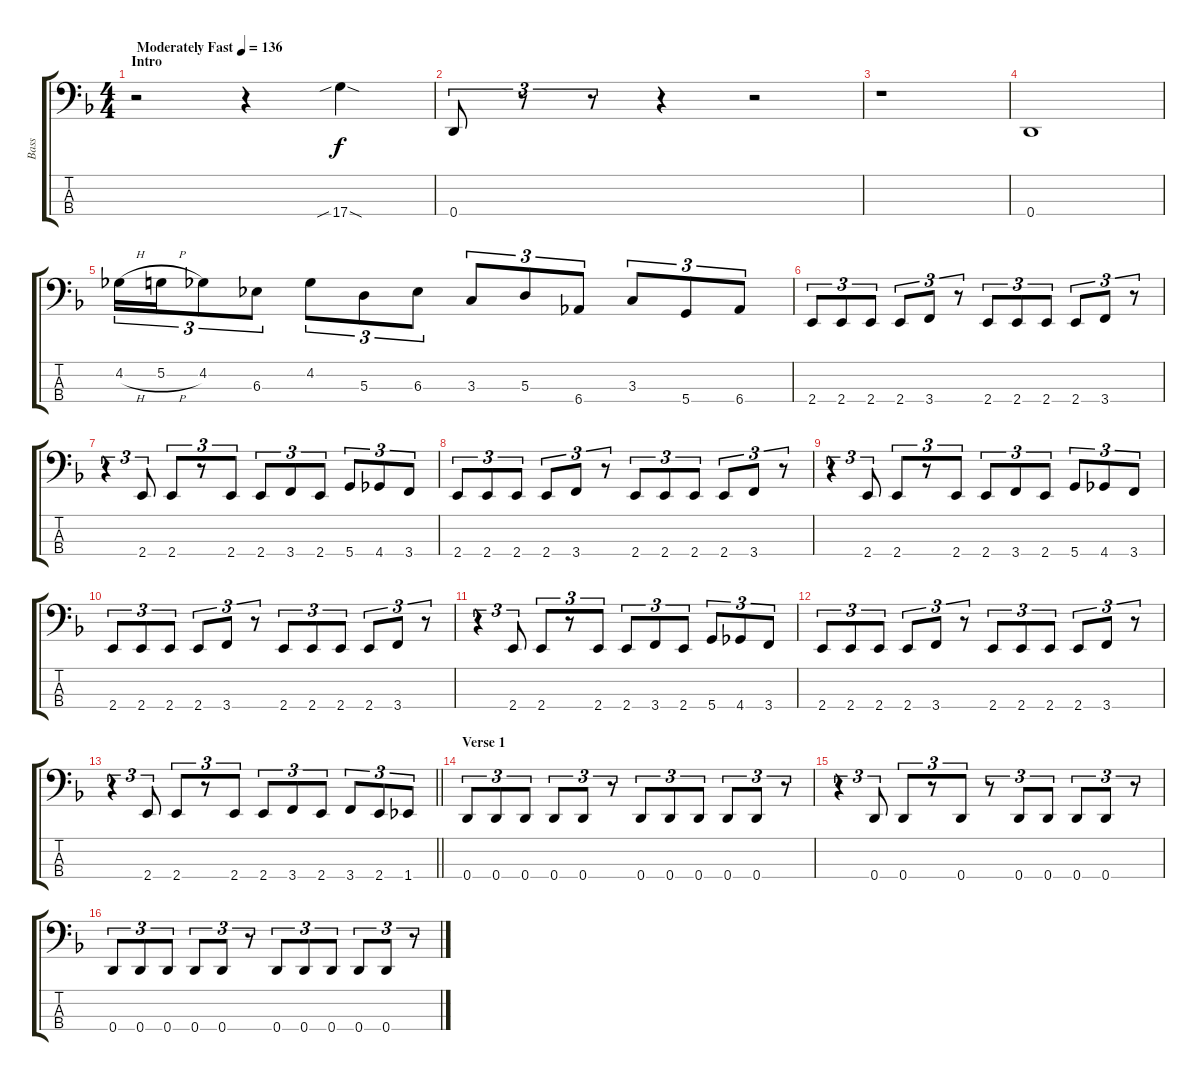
\track ("Bass" "Bass") {instrument electricbasspick}
\staff {score tabs}
\tuning (G2 D2 A1 D1) {hide}
\ts (4 4)
\section ("" "Intro")
\tempo (136 "Moderately Fast")
\clef f4
\ks dminor
r.2{dy f instrument electricbasspick} r.4 17.4{sib sod}.4 |
0.4.8{tu (3 2)} r.8{tu (3 2)} r.8{tu (3 2)} r.4 r.2 |
r.1 |
0.4.1 |
4.2{h}.16{tu (3 2)} 5.2{h}.16{tu (3 2)} 4.2.8{tu (3 2)} 6.3.8{tu (3 2)} 4.2.8{tu (3 2)} 5.3.8{tu (3 2)} 6.3.8{tu (3 2)} 3.3.8{tu (3 2)} 5.3.8{tu (3 2)} 6.4.8{tu (3 2)} 3.3.8{tu (3 2)} 5.4.8{tu (3 2)} 6.4.8{tu (3 2)} |
2.4.8{tu (3 2)} 2.4.8{tu (3 2)} 2.4.8{tu (3 2)} 2.4.8{tu (3 2)} 3.4.8{tu (3 2)} r.8{tu (3 2)} 2.4.8{tu (3 2)} 2.4.8{tu (3 2)} 2.4.8{tu (3 2)} 2.4.8{tu (3 2)} 3.4.8{tu (3 2)} r.8{tu (3 2)} |
r.4{tu (3 2)} 2.4.8{tu (3 2)} 2.4.8{tu (3 2)} r.8{tu (3 2)} 2.4.8{tu (3 2)} 2.4.8{tu (3 2)} 3.4.8{tu (3 2)} 2.4.8{tu (3 2)} 5.4.8{tu (3 2)} 4.4.8{tu (3 2)} 3.4.8{tu (3 2)} |
2.4.8{tu (3 2)} 2.4.8{tu (3 2)} 2.4.8{tu (3 2)} 2.4.8{tu (3 2)} 3.4.8{tu (3 2)} r.8{tu (3 2)} 2.4.8{tu (3 2)} 2.4.8{tu (3 2)} 2.4.8{tu (3 2)} 2.4.8{tu (3 2)} 3.4.8{tu (3 2)} r.8{tu (3 2)} |
r.4{tu (3 2)} 2.4.8{tu (3 2)} 2.4.8{tu (3 2)} r.8{tu (3 2)} 2.4.8{tu (3 2)} 2.4.8{tu (3 2)} 3.4.8{tu (3 2)} 2.4.8{tu (3 2)} 5.4.8{tu (3 2)} 4.4.8{tu (3 2)} 3.4.8{tu (3 2)} |
2.4.8{tu (3 2)} 2.4.8{tu (3 2)} 2.4.8{tu (3 2)} 2.4.8{tu (3 2)} 3.4.8{tu (3 2)} r.8{tu (3 2)} 2.4.8{tu (3 2)} 2.4.8{tu (3 2)} 2.4.8{tu (3 2)} 2.4.8{tu (3 2)} 3.4.8{tu (3 2)} r.8{tu (3 2)} |
r.4{tu (3 2)} 2.4.8{tu (3 2)} 2.4.8{tu (3 2)} r.8{tu (3 2)} 2.4.8{tu (3 2)} 2.4.8{tu (3 2)} 3.4.8{tu (3 2)} 2.4.8{tu (3 2)} 5.4.8{tu (3 2)} 4.4.8{tu (3 2)} 3.4.8{tu (3 2)} |
2.4.8{tu (3 2)} 2.4.8{tu (3 2)} 2.4.8{tu (3 2)} 2.4.8{tu (3 2)} 3.4.8{tu (3 2)} r.8{tu (3 2)} 2.4.8{tu (3 2)} 2.4.8{tu (3 2)} 2.4.8{tu (3 2)} 2.4.8{tu (3 2)} 3.4.8{tu (3 2)} r.8{tu (3 2)} |
\barLineRight lightlight
r.4{tu (3 2)} 2.4.8{tu (3 2)} 2.4.8{tu (3 2)} r.8{tu (3 2)} 2.4.8{tu (3 2)} 2.4.8{tu (3 2)} 3.4.8{tu (3 2)} 2.4.8{tu (3 2)} 3.4.8{tu (3 2)} 2.4.8{tu (3 2)} 1.4.8{tu (3 2)} |
\section ("" "Verse 1")
0.4.8{tu (3 2)} 0.4.8{tu (3 2)} 0.4.8{tu (3 2)} 0.4.8{tu (3 2)} 0.4.8{tu (3 2)} r.8{tu (3 2)} 0.4.8{tu (3 2)} 0.4.8{tu (3 2)} 0.4.8{tu (3 2)} 0.4.8{tu (3 2)} 0.4.8{tu (3 2)} r.8{tu (3 2)} |
r.4{tu (3 2)} 0.4.8{tu (3 2)} 0.4.8{tu (3 2)} r.8{tu (3 2)} 0.4.8{tu (3 2)} r.8{tu (3 2)} 0.4.8{tu (3 2)} 0.4.8{tu (3 2)} 0.4.8{tu (3 2)} 0.4.8{tu (3 2)} r.8{tu (3 2)} |
0.4.8{tu (3 2)} 0.4.8{tu (3 2)} 0.4.8{tu (3 2)} 0.4.8{tu (3 2)} 0.4.8{tu (3 2)} r.8{tu (3 2)} 0.4.8{tu (3 2)} 0.4.8{tu (3 2)} 0.4.8{tu (3 2)} 0.4.8{tu (3 2)} 0.4.8{tu (3 2)} r.8{tu (3 2)}
